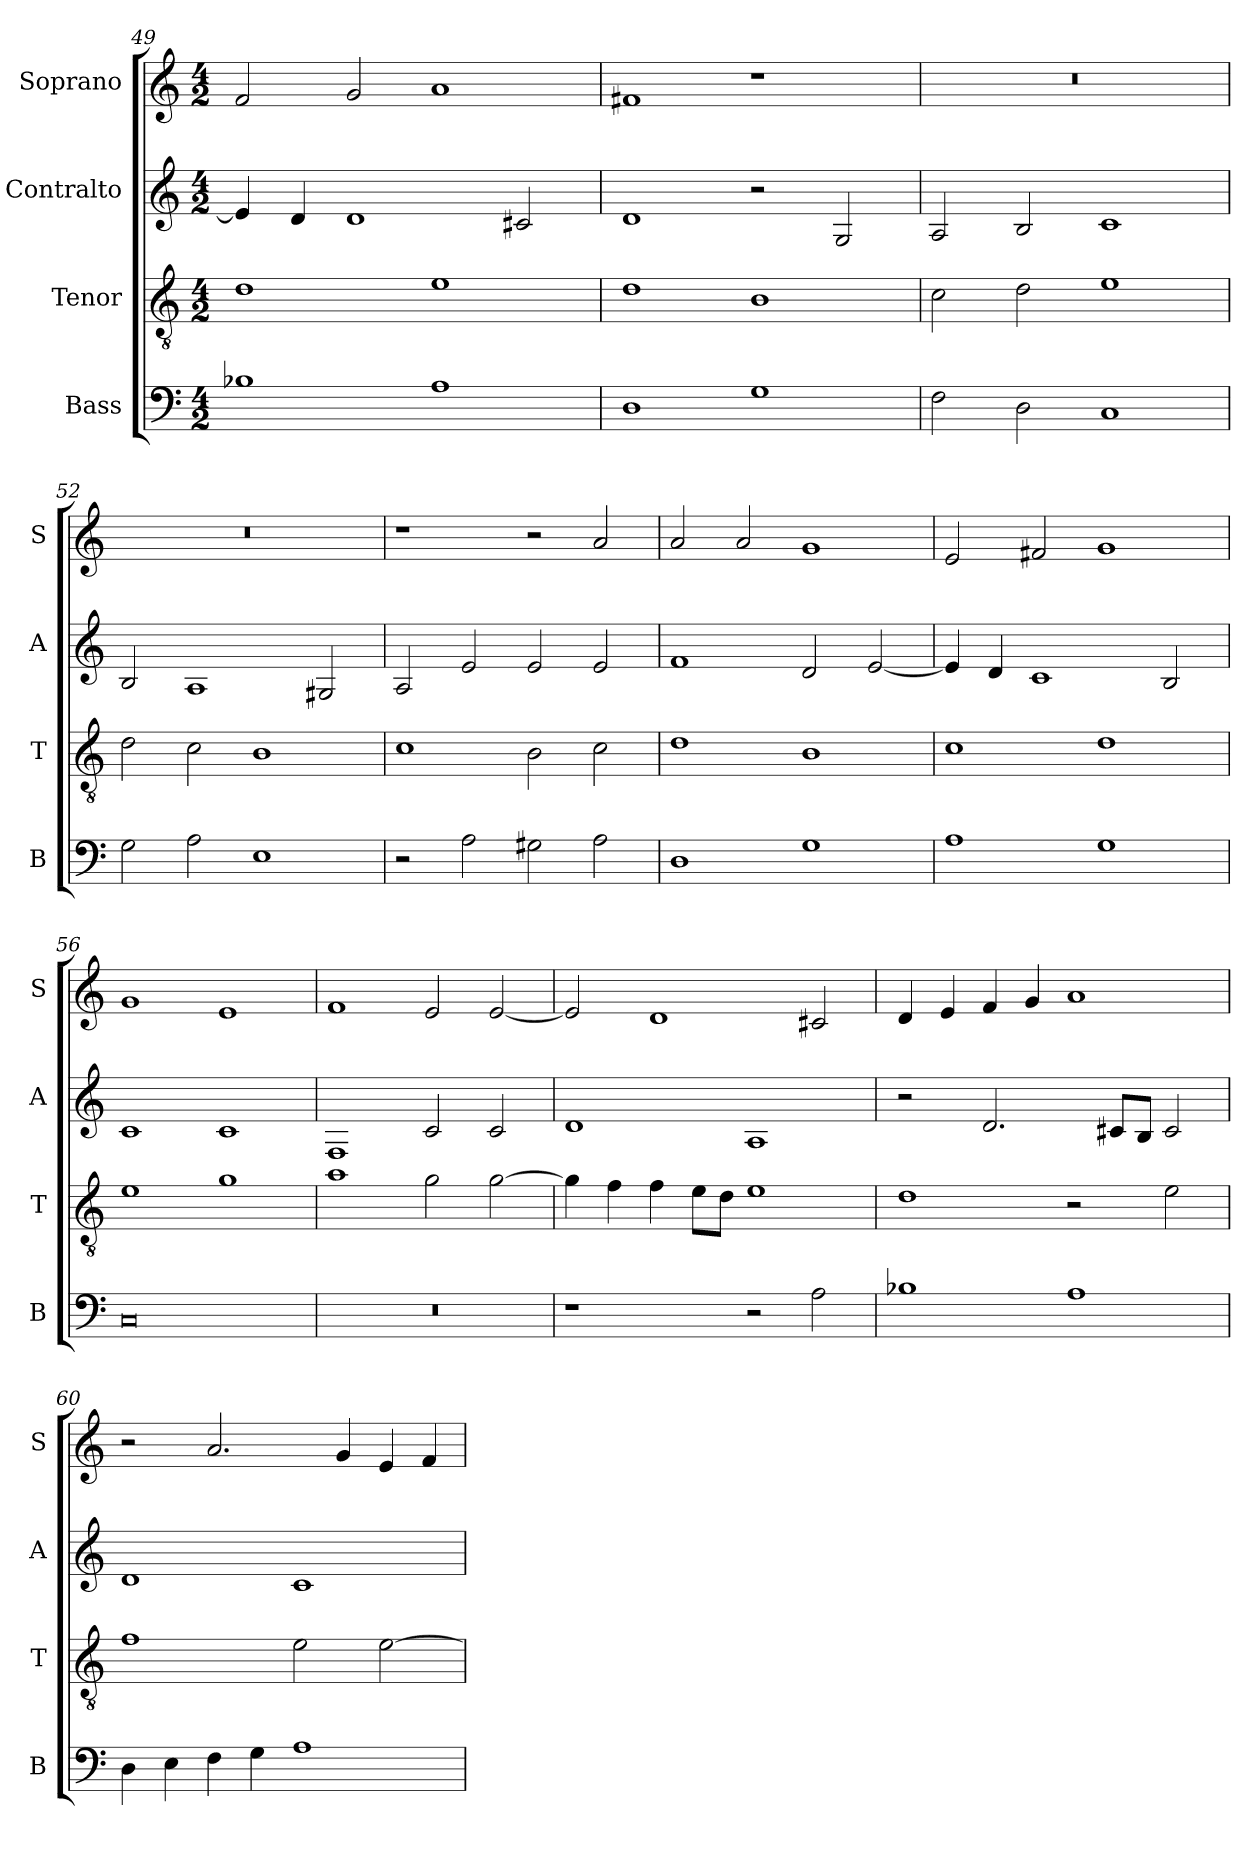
**kern	**kern	**kern	**kern
*part4	*part3	*part2	*part1
*staff4	*staff3	*staff2	*staff1
*I"Bass	*I"Tenor	*I"Contralto	*I"Soprano
*I'B	*I'T	*I'A	*I'S
*clefF4	*clefGv2	*clefG2	*clefG2
*k[]	*k[]	*k[]	*k[]
*G:mix	*G:mix	*G:mix	*G:mix
*M4/2	*M4/2	*M4/2	*M4/2
=49	=49	=49	=49
1B-X	1d	4e]	2f
.	.	4d	.
.	.	1d	2g
1A	1e	.	1a
.	.	2c#X	.
=50	=50	=50	=50
1D	1d	1d	1f#X
1G	1B	2r	1r
.	.	2G	.
=51	=51	=51	=51
2F	2c	2A	0r
2D	2d	2B	.
1C	1e	1c	.
=52	=52	=52	=52
2G	2d	2B	0r
2A	2c	1A	.
1E	1B	.	.
.	.	2G#X	.
=53	=53	=53	=53
2r	1c	2A	1r
2A	.	2e	.
2G#X	2B	2e	2r
2A	2c	2e	2a
=54	=54	=54	=54
1D	1d	1f	2a
.	.	.	2a
1G	1B	2d	1g
.	.	[2e	.
=55	=55	=55	=55
1A	1c	4e]	2e
.	.	4d	.
.	.	1c	2f#X
1G	1d	.	1g
.	.	2B	.
=56	=56	=56	=56
0C	1e	1c	1g
.	1g	1c	1e
=57	=57	=57	=57
0r	1a	1F	1f
.	2g	2c	2e
.	[2g	2c	[2e
=58	=58	=58	=58
1r	4g]	1d	2e]
.	4f	.	.
.	4f	.	1d
.	8e\L	.	.
.	8d\J	.	.
2r	1e	1A	.
2A	.	.	2c#X
=59	=59	=59	=59
1B-X	1d	2r	4d
.	.	.	4e
.	.	2.d	4f
.	.	.	4g
1A	2r	.	1a
.	.	8c#X/L	.
.	.	8B/J	.
.	2e	2c#	.
=60	=60	=60	=60
4D	1f	1d	2r
4E	.	.	.
4F	.	.	2.a
4G	.	.	.
1A	2e	1c	.
.	.	.	4g
.	[2e	.	4e
.	.	.	4f
=	=	=	=
*-	*-	*-	*-
